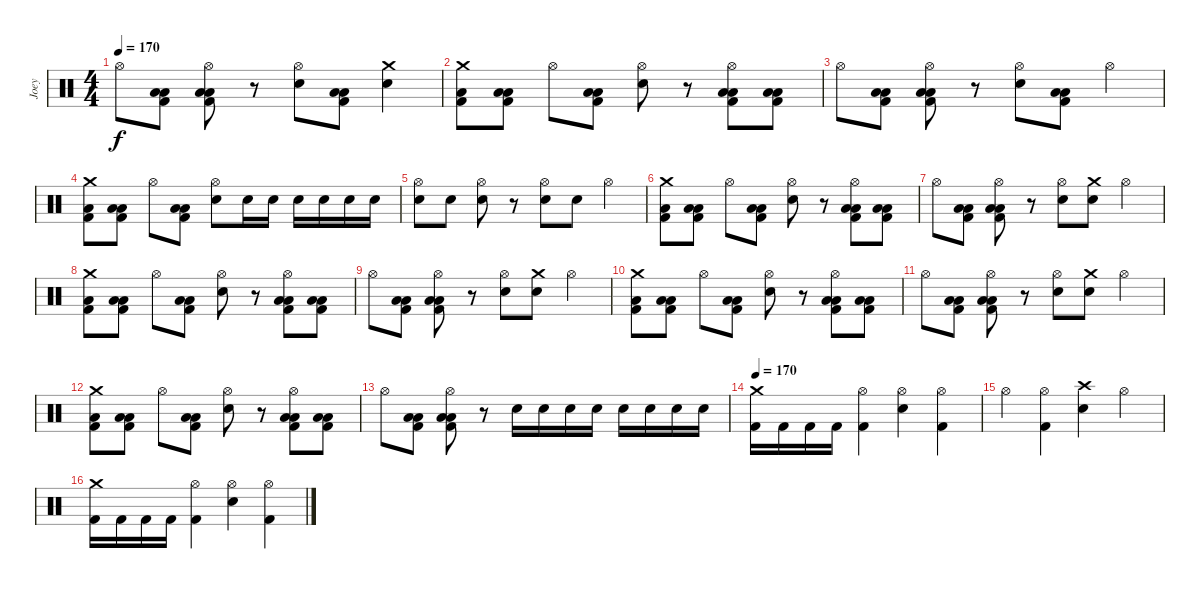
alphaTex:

\track ("Joey" "Joey") {instrument percussion}
\staff {score}
\articulation defaults
\ts (4 4)
\tempo 170
\clef neutral
\ks c "Hi-Hat (open)".8{dy f}
("Low Tom (hit)" "Kick (hit) 2" "Low Floor Tom (hit)").8 ("Hi-Hat (open)" "Low Tom (hit)" "Kick (hit) 2" "Low Floor Tom (hit)").8 r.8 ("Hi-Hat (open)" "Electric Snare (hit)").8 ("Low Tom (hit)" "Kick (hit) 2" "Low Floor Tom (hit)").8 ("Crash medium (hit)" "Electric Snare (hit)").4 |
("Low Tom (hit)" "Kick (hit) 2" "Crash medium (hit)").8 ("Low Tom (hit)" "Kick (hit) 2" "Low Floor Tom (hit)").8 "Hi-Hat (open)".8 ("Low Tom (hit)" "Kick (hit) 2" "Low Floor Tom (hit)").8 ("Hi-Hat (open)" "Electric Snare (hit)").8 r.8 ("Hi-Hat (open)" "Low Tom (hit)" "Kick (hit) 2" "Low Floor Tom (hit)").8 ("Low Tom (hit)" "Kick (hit) 2" "Low Floor Tom (hit)").8 |
"Hi-Hat (open)".8 ("Low Tom (hit)" "Kick (hit) 2" "Low Floor Tom (hit)").8 ("Hi-Hat (open)" "Low Tom (hit)" "Kick (hit) 2" "Low Floor Tom (hit)").8 r.8 ("Hi-Hat (open)" "Electric Snare (hit)").8 ("Low Tom (hit)" "Kick (hit) 2" "Low Floor Tom (hit)").8 "Hi-Hat (open)".4 |
("Low Tom (hit)" "Kick (hit) 2" "Crash medium (hit)").8 ("Low Tom (hit)" "Kick (hit) 2" "Low Floor Tom (hit)").8 "Hi-Hat (open)".8 ("Low Tom (hit)" "Kick (hit) 2" "Low Floor Tom (hit)").8 ("Hi-Hat (open)" "Electric Snare (hit)").8 "Electric Snare (hit)".16 "Electric Snare (hit)".16 "Electric Snare (hit)".16 "Electric Snare (hit)".16 "Electric Snare (hit)".16 "Electric Snare (hit)".16 |
("Hi-Hat (open)" "Electric Snare (hit)").8 "Electric Snare (hit)".8 ("Hi-Hat (open)" "Electric Snare (hit)").8 r.8 ("Hi-Hat (open)" "Electric Snare (hit)").8 "Electric Snare (hit)".8 "Hi-Hat (open)".4 |
("Low Tom (hit)" "Kick (hit) 2" "Crash medium (hit)").8 ("Low Tom (hit)" "Kick (hit) 2" "Low Floor Tom (hit)").8 "Hi-Hat (open)".8 ("Low Tom (hit)" "Kick (hit) 2" "Low Floor Tom (hit)").8 ("Hi-Hat (open)" "Electric Snare (hit)").8 r.8 ("Hi-Hat (open)" "Low Tom (hit)" "Kick (hit) 2" "Low Floor Tom (hit)").8 ("Low Tom (hit)" "Kick (hit) 2" "Low Floor Tom (hit)").8 |
"Hi-Hat (open)".8 ("Low Tom (hit)" "Kick (hit) 2" "Low Floor Tom (hit)").8 ("Hi-Hat (open)" "Low Tom (hit)" "Kick (hit) 2" "Low Floor Tom (hit)").8 r.8 ("Hi-Hat (open)" "Electric Snare (hit)").8 ("Crash medium (hit)" "Electric Snare (hit)").8 "Hi-Hat (open)".4 |
("Low Tom (hit)" "Kick (hit) 2" "Crash medium (hit)").8 ("Low Tom (hit)" "Kick (hit) 2" "Low Floor Tom (hit)").8 "Hi-Hat (open)".8 ("Low Tom (hit)" "Kick (hit) 2" "Low Floor Tom (hit)").8 ("Hi-Hat (open)" "Electric Snare (hit)").8 r.8 ("Hi-Hat (open)" "Low Tom (hit)" "Kick (hit) 2" "Low Floor Tom (hit)").8 ("Low Tom (hit)" "Kick (hit) 2" "Low Floor Tom (hit)").8 |
"Hi-Hat (open)".8 ("Low Tom (hit)" "Kick (hit) 2" "Low Floor Tom (hit)").8 ("Hi-Hat (open)" "Low Tom (hit)" "Kick (hit) 2" "Low Floor Tom (hit)").8 r.8 ("Hi-Hat (open)" "Electric Snare (hit)").8 ("Crash medium (hit)" "Electric Snare (hit)").8 "Hi-Hat (open)".4 |
("Low Tom (hit)" "Kick (hit) 2" "Crash medium (hit)").8 ("Low Tom (hit)" "Kick (hit) 2" "Low Floor Tom (hit)").8 "Hi-Hat (open)".8 ("Low Tom (hit)" "Kick (hit) 2" "Low Floor Tom (hit)").8 ("Hi-Hat (open)" "Electric Snare (hit)").8 r.8 ("Hi-Hat (open)" "Low Tom (hit)" "Kick (hit) 2" "Low Floor Tom (hit)").8 ("Low Tom (hit)" "Kick (hit) 2" "Low Floor Tom (hit)").8 |
"Hi-Hat (open)".8 ("Low Tom (hit)" "Kick (hit) 2" "Low Floor Tom (hit)").8 ("Hi-Hat (open)" "Low Tom (hit)" "Kick (hit) 2" "Low Floor Tom (hit)").8 r.8 ("Hi-Hat (open)" "Electric Snare (hit)").8 ("Crash medium (hit)" "Electric Snare (hit)").8 "Hi-Hat (open)".4 |
("Low Tom (hit)" "Kick (hit) 2" "Crash medium (hit)").8 ("Low Tom (hit)" "Kick (hit) 2" "Low Floor Tom (hit)").8 "Hi-Hat (open)".8 ("Low Tom (hit)" "Kick (hit) 2" "Low Floor Tom (hit)").8 ("Hi-Hat (open)" "Electric Snare (hit)").8 r.8 ("Hi-Hat (open)" "Low Tom (hit)" "Kick (hit) 2" "Low Floor Tom (hit)").8 ("Low Tom (hit)" "Kick (hit) 2" "Low Floor Tom (hit)").8 |
"Hi-Hat (open)".8 ("Low Tom (hit)" "Kick (hit) 2" "Low Floor Tom (hit)").8 ("Hi-Hat (open)" "Low Tom (hit)" "Kick (hit) 2" "Low Floor Tom (hit)").8 r.8 "Electric Snare (hit)".16 "Electric Snare (hit)".16 "Electric Snare (hit)".16 "Electric Snare (hit)".16 "Electric Snare (hit)".16 "Electric Snare (hit)".16 "Electric Snare (hit)".16 "Electric Snare (hit)".16 |
\tempo 170
("Kick (hit) 2" "Crash medium (hit)").16 "Kick (hit) 2".16 "Kick (hit) 2".16 "Kick (hit) 2".16 ("Kick (hit) 2" "Hi-Hat (open)").4 ("Electric Snare (hit)" "Hi-Hat (open)").4 ("Kick (hit) 2" "Hi-Hat (open)").4 |
"Hi-Hat (open)".4 ("Kick (hit) 2" "Hi-Hat (open)").4 ("Electric Snare (hit)" "Crash high (hit)").4 "Hi-Hat (open)".4 |
("Kick (hit) 2" "Crash medium (hit)").16 "Kick (hit) 2".16 "Kick (hit) 2".16 "Kick (hit) 2".16 ("Kick (hit) 2" "Hi-Hat (open)").4 ("Electric Snare (hit)" "Hi-Hat (open)").4 ("Kick (hit) 2" "Hi-Hat (open)").4
